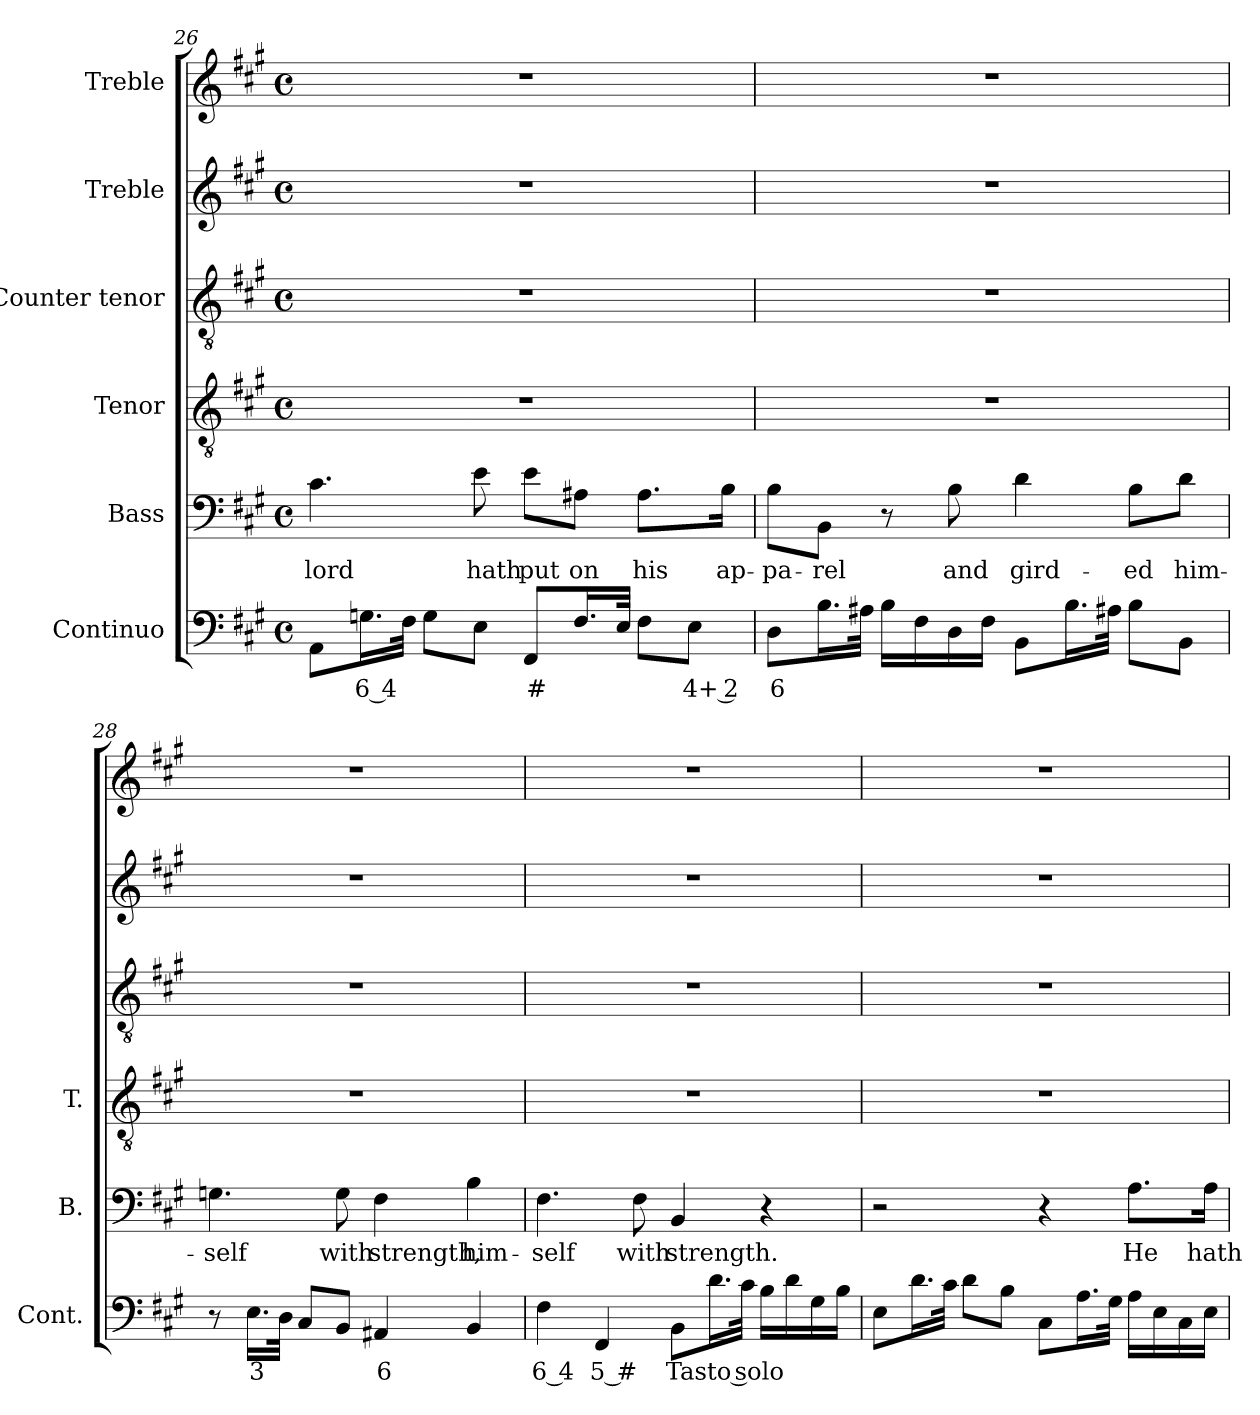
**kern	**text	**kern	**text	**kern	**kern	**kern	**kern
*part6	*part6	*part5	*part5	*part4	*part3	*part2	*part1
*staff6	*staff6	*staff5	*staff5	*staff4	*staff3	*staff2	*staff1
*I"Continuo	*	*I"Bass	*	*I"Tenor	*I"Counter tenor	*I"Treble	*I"Treble
*I'Cont.	*	*I'B.	*	*I'T.	*	*	*
!!LO:LB:g=z
*clefF4	*	*clefF4	*	*clefGv2	*clefGv2	*clefG2	*clefG2
*	*	*	*	*ITrd7c12	*ITrd7c12	*	*
*k[f#c#g#]	*	*k[f#c#g#]	*	*k[f#c#g#]	*k[f#c#g#]	*k[f#c#g#]	*k[f#c#g#]
*A:	*	*A:	*	*A:	*A:	*A:	*A:
*M4/4	*	*M4/4	*	*M4/4	*M4/4	*M4/4	*M4/4
*met(c)	*	*met(c)	*	*met(c)	*met(c)	*met(c)	*met(c)
=26	=26	=26	=26	=26	=26	=26	=26
!	!	!	!LO:LY:b:color=#000000	!	!	!	!
8AAi\L	.	4.c#i\	lord	1r	1r	1r	1r
!	!LO:LY:b:color=#000000	!	!	!	!	!	!
16.Gni\L	6 4	.	.	.	.	.	.
32F#i\JJk	.	.	.	.	.	.	.
8Gi\L	.	.	.	.	.	.	.
!	!	!	!LO:LY:b:color=#000000	!	!	!	!
8Ei\J	.	8ei\	hath	.	.	.	.
!	!LO:LY:b:color=#000000	!	!	!	!	!	!
!	!	!	!LO:LY:b:color=#000000	!	!	!	!
8FF#i/L	#	8ei\L	put	.	.	.	.
!	!	!	!LO:LY:b:color=#000000	!	!	!	!
16.F#i/L	.	8A#Xi\J	on	.	.	.	.
32Ei/JJk	.	.	.	.	.	.	.
!	!	!	!LO:LY:b:color=#000000	!	!	!	!
8F#i\L	.	8.A#i\L	his	.	.	.	.
!	!LO:LY:b:color=#000000	!	!	!	!	!	!
8Ei\J	4+ 2	.	.	.	.	.	.
!	!	!	!LO:LY:b:color=#000000	!	!	!	!
.	.	16Bi\Jk	ap-	.	.	.	.
=27	=27	=27	=27	=27	=27	=27	=27
!	!LO:LY:b:color=#000000	!	!	!	!	!	!
!	!	!	!LO:LY:b:color=#000000	!	!	!	!
8Di\L	6	8Bi\L	-pa-	1r	1r	1r	1r
!	!	!	!LO:LY:b:color=#000000	!	!	!	!
16.Bi\L	.	8BBi\J	-rel	.	.	.	.
32A#Xi\JJk	.	.	.	.	.	.	.
16Bi\LL	.	8r	.	.	.	.	.
16F#i\	.	.	.	.	.	.	.
!	!	!	!LO:LY:b:color=#000000	!	!	!	!
16Di\	.	8Bi\	and	.	.	.	.
16F#i\JJ	.	.	.	.	.	.	.
!	!	!	!LO:LY:b:color=#000000	!	!	!	!
8BBi\L	.	4di\	gird-	.	.	.	.
16.Bi\L	.	.	.	.	.	.	.
32A#Xi\JJk	.	.	.	.	.	.	.
!	!	!	!LO:LY:b:color=#000000	!	!	!	!
8Bi\L	.	8Bi\L	-ed	.	.	.	.
!	!	!	!LO:LY:b:color=#000000	!	!	!	!
8BBi\J	.	8di\J	him-	.	.	.	.
=28	=28	=28	=28	=28	=28	=28	=28
!	!	!	!LO:LY:b:color=#000000	!	!	!	!
8r	.	4.Gni\	-self	1r	1r	1r	1r
!	!LO:LY:b:color=#000000	!	!	!	!	!	!
16.Ei\LL	3	.	.	.	.	.	.
32Di\JJk	.	.	.	.	.	.	.
8C#i/L	.	.	.	.	.	.	.
!	!	!	!LO:LY:b:color=#000000	!	!	!	!
8BBi/J	.	8Gi\	with	.	.	.	.
!	!LO:LY:b:color=#000000	!	!	!	!	!	!
!	!	!	!LO:LY:b:color=#000000	!	!	!	!
4AA#Xi/	6	4F#i\	strength,	.	.	.	.
!	!	!	!LO:LY:b:color=#000000	!	!	!	!
4BBi/	.	4Bi\	him-	.	.	.	.
=29	=29	=29	=29	=29	=29	=29	=29
!	!LO:LY:b:color=#000000	!	!	!	!	!	!
!	!	!	!LO:LY:b:color=#000000	!	!	!	!
4F#i\	6 4	4.F#i\	-self	1r	1r	1r	1r
!	!LO:LY:b:color=#000000	!	!	!	!	!	!
4FF#i/	5 #	.	.	.	.	.	.
!	!	!	!LO:LY:b:color=#000000	!	!	!	!
.	.	8F#i\	with	.	.	.	.
!	!LO:LY:b:color=#000000	!	!	!	!	!	!
!	!	!	!LO:LY:b:color=#000000	!	!	!	!
8BBi\L	Tasto solo	4BBi/	strength.	.	.	.	.
16.di\L	.	.	.	.	.	.	.
32c#i\JJk	.	.	.	.	.	.	.
16Bi\LL	.	4r	.	.	.	.	.
16di\	.	.	.	.	.	.	.
16G#i\	.	.	.	.	.	.	.
16Bi\JJ	.	.	.	.	.	.	.
!!LO:LB:g=z
=30	=30	=30	=30	=30	=30	=30	=30
8Ei\L	.	2r	.	1r	1r	1r	1r
16.di\L	.	.	.	.	.	.	.
32c#i\JJk	.	.	.	.	.	.	.
8di\L	.	.	.	.	.	.	.
8Bi\J	.	.	.	.	.	.	.
8C#i\L	.	4r	.	.	.	.	.
16.Ai\L	.	.	.	.	.	.	.
32G#i\JJk	.	.	.	.	.	.	.
!	!	!	!LO:LY:b:color=#000000	!	!	!	!
16Ai\LL	.	8.Ai\L	He	.	.	.	.
16Ei\	.	.	.	.	.	.	.
16C#i\	.	.	.	.	.	.	.
!	!	!	!LO:LY:b:color=#000000	!	!	!	!
16Ei\JJ	.	16Ai\Jk	hath	.	.	.	.
=	=	=	=	=	=	=	=
*-	*-	*-	*-	*-	*-	*-	*-
